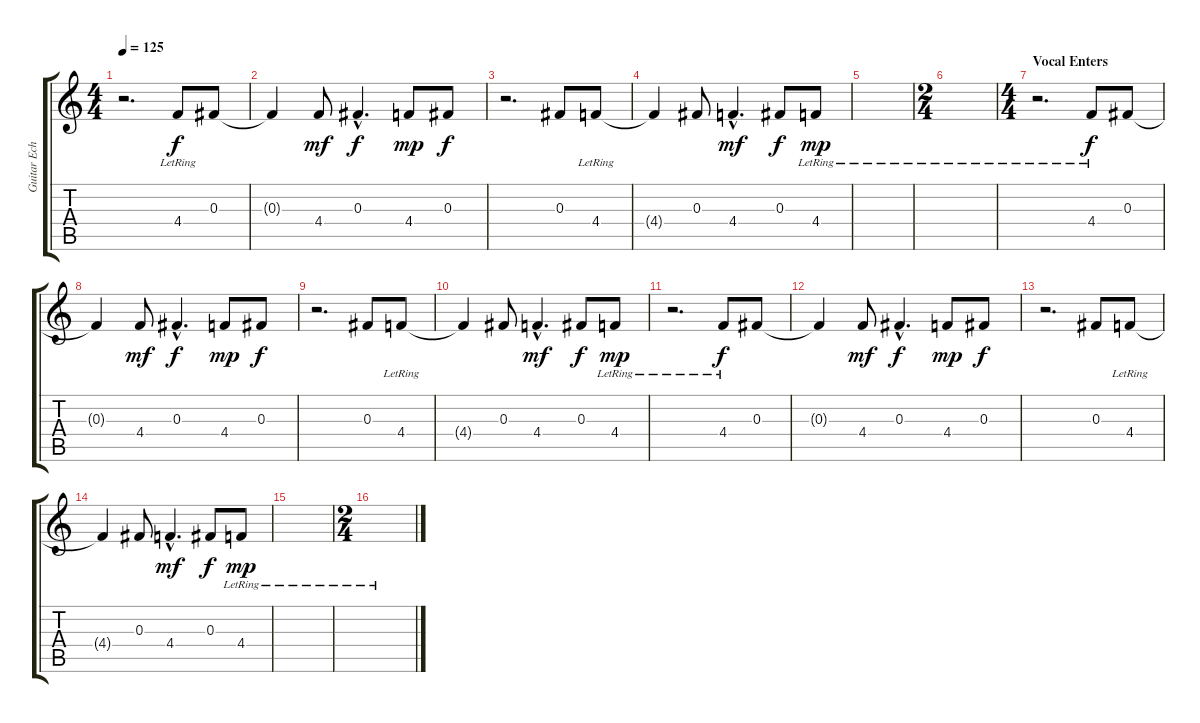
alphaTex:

\track ("Guitar Echo" "Guitar Ech") {instrument electricguitarjazz}
\staff {score tabs}
\tuning (Eb4 Bb3 Gb3 Db3 Ab2 Eb2) {hide}
\ts (4 4)
\tempo 125
\clef g2
\ks c
r.2{d dy mp} 4.4{lr}.8{dy f} 0.3.8 |
0.3{t}.4 4.4.8{dy mf} 0.3{hac}.4{d dy f} 4.4.8{dy mp} 0.3.8{dy f} |
r.2{d} 0.3.8 4.4{lr}.8 |
4.4{t}.4 0.3.8 4.4{hac}.4{d dy mf} 0.3.8{dy f} 4.4{lr}.8{dy mp} |
|
\ts (2 4)
|
\ts (4 4)
\section ("" "Vocal Enters")
r.2{d} 4.4{lr}.8{dy f} 0.3.8 |
0.3{t}.4 4.4.8{dy mf} 0.3{hac}.4{d dy f} 4.4.8{dy mp} 0.3.8{dy f} |
r.2{d} 0.3.8 4.4{lr}.8 |
4.4{t}.4 0.3.8 4.4{hac}.4{d dy mf} 0.3.8{dy f} 4.4{lr}.8{dy mp} |
r.2{d} 4.4{lr}.8{dy f} 0.3.8 |
0.3{t}.4 4.4.8{dy mf} 0.3{hac}.4{d dy f} 4.4.8{dy mp} 0.3.8{dy f} |
r.2{d} 0.3.8 4.4{lr}.8 |
4.4{t}.4 0.3.8 4.4{hac}.4{d dy mf} 0.3.8{dy f} 4.4{lr}.8{dy mp} |
|
\ts (2 4)
